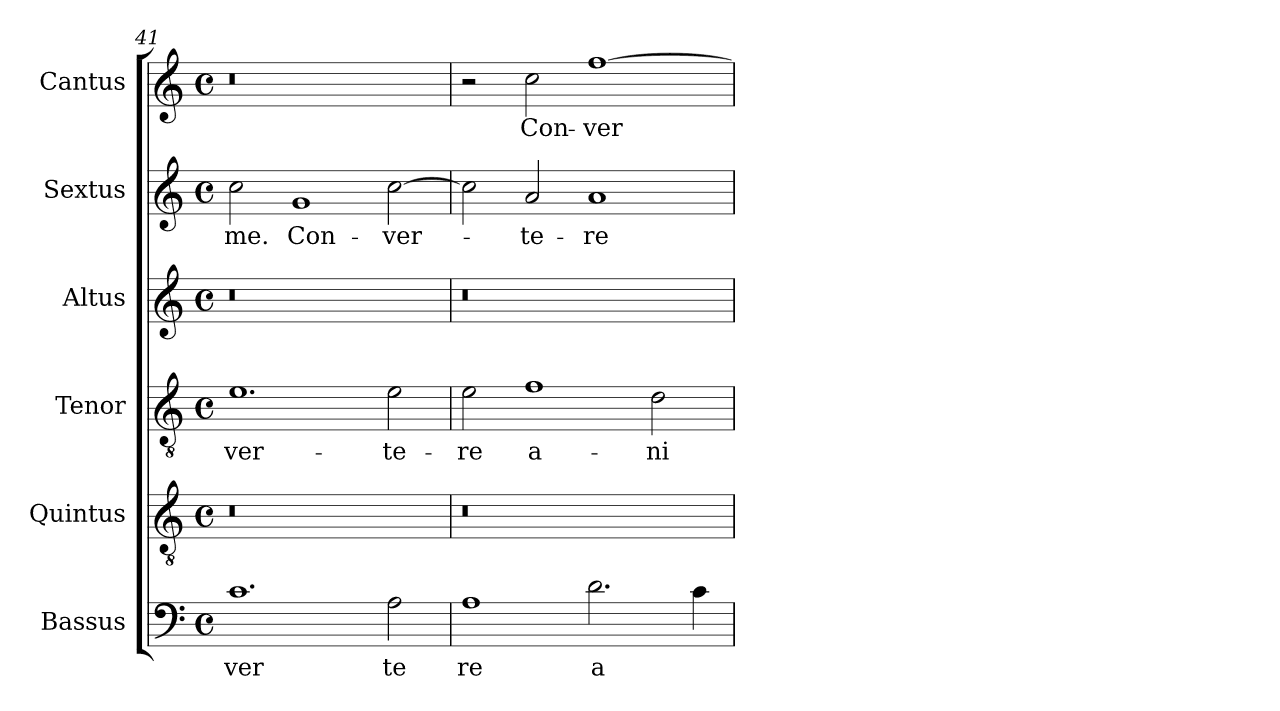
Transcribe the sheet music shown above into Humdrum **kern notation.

**kern	**text	**kern	**kern	**text	**kern	**kern	**text	**kern	**text
*part6	*part6	*part5	*part4	*part4	*part3	*part2	*part2	*part1	*part1
*staff6	*staff6	*staff5	*staff4	*staff4	*staff3	*staff2	*staff2	*staff1	*staff1
*I"Bassus	*	*I"Quintus	*I"Tenor	*	*I"Altus	*I"Sextus	*	*I"Cantus	*
*clefF4	*	*clefGv2	*clefGv2	*	*clefG2	*clefG2	*	*clefG2	*
*M4/4	*	*M4/4	*M4/4	*	*M4/4	*M4/4	*	*M4/4	*
*met(c)	*	*met(c)	*met(c)	*	*met(c)	*met(c)	*	*met(c)	*
=41	=41	=41	=41	=41	=41	=41	=41	=41	=41
!	!LO:LY:b:cj	!	!	!LO:LY:b:cj	!	!	!LO:LY:b:cj	!	!
1.c	ver	0r	1.e	-ver-	0r	2cc\	me.	0r	.
!	!	!	!	!	!	!	!LO:LY:b:cj	!	!
.	.	.	.	.	.	1g	Con-	.	.
!	!LO:LY:b:cj	!	!	!LO:LY:b:cj	!	!	!LO:LY:b	!	!
2A\	te	.	2e\	-te-	.	[>2cc\	-ver-	.	.
=42	=42	=42	=42	=42	=42	=42	=42	=42	=42
!	!LO:LY:b:cj	!	!	!LO:LY:b:cj	!	!	!	!	!
1A	re	0r	2e\	-re	0r	2cc\]	.	2r	.
!	!	!	!	!LO:LY:b:cj	!	!	!LO:LY:b:cj	!	!LO:LY:b:cj
.	.	.	1f	a-	.	2a/	-te-	2cc\	Con-
!	!LO:LY:b:cj	!	!	!	!	!	!LO:LY:b:cj	!	!LO:LY:b:cj
2.d\	a	.	.	.	.	1a	-re	[>1ff	-ver-
!	!	!	!	!LO:LY:b:cj	!	!	!	!	!
.	.	.	2d\	-ni-	.	.	.	.	.
4c\	.	.	.	.	.	.	.	.	.
=	=	=	=	=	=	=	=	=	=
*-	*-	*-	*-	*-	*-	*-	*-	*-	*-
